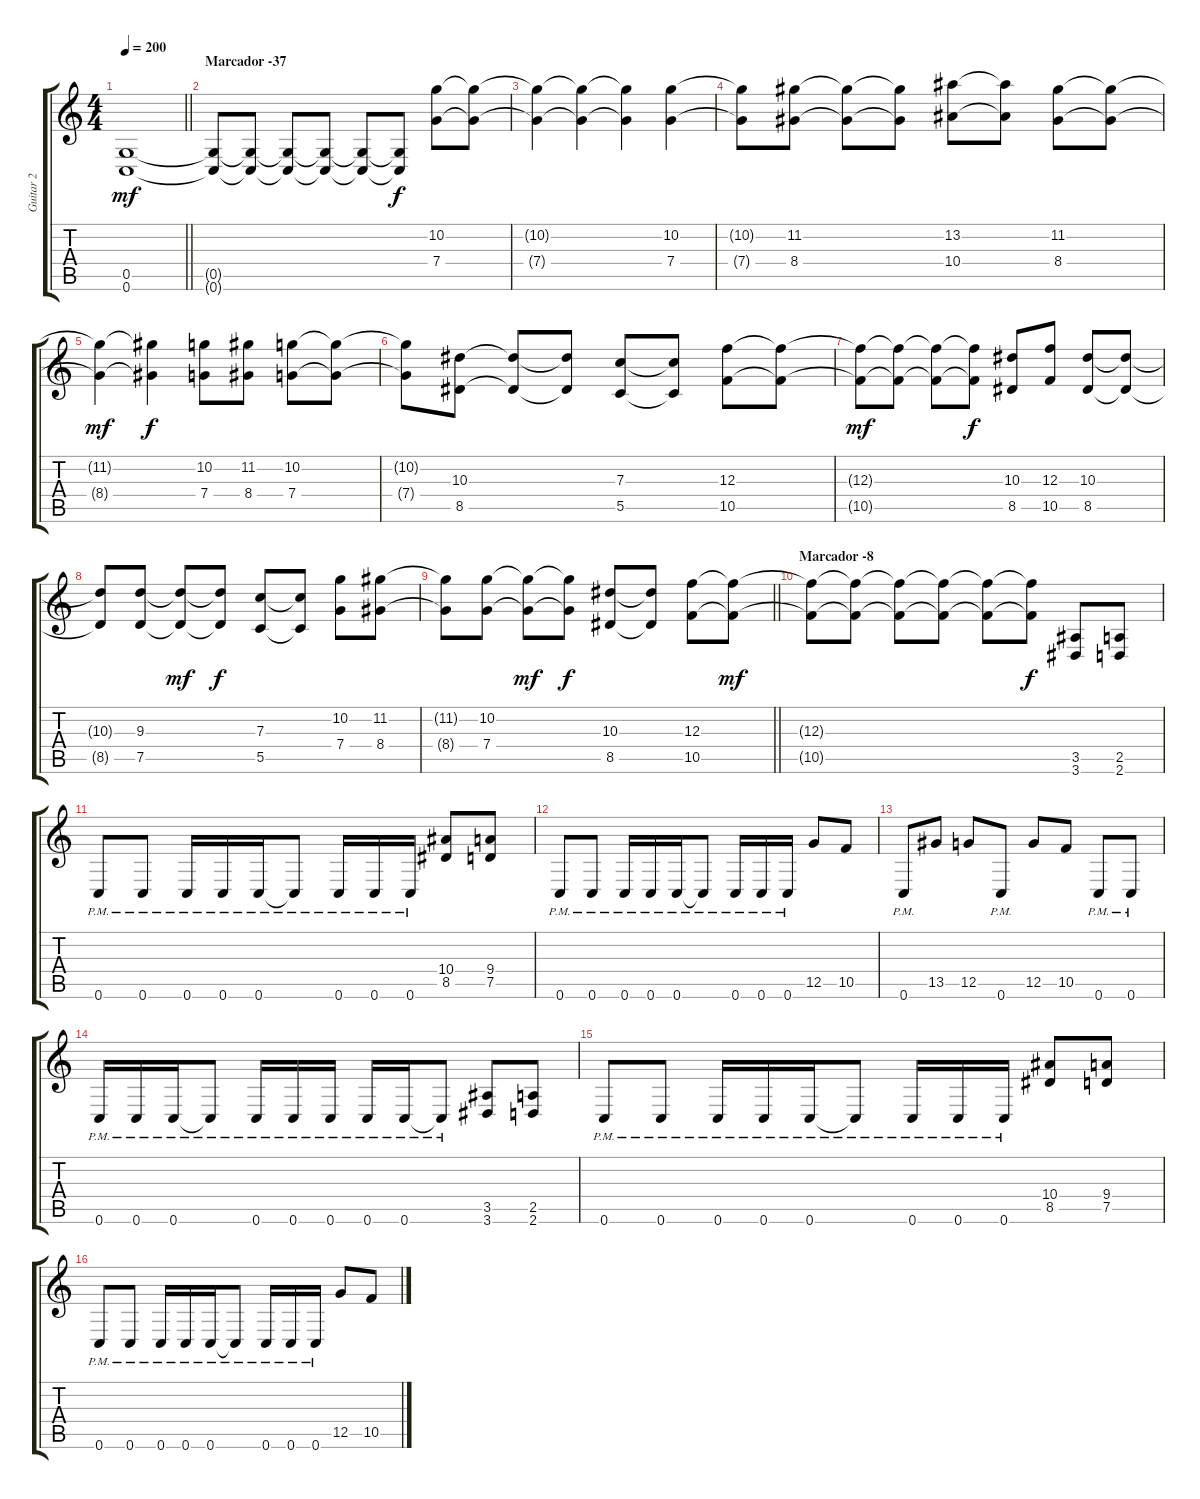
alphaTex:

\track ("Guitar 2" "Guitar 2") {instrument distortionguitar}
\staff {score tabs}
\tuning (D4 A3 F3 C3 G2 C2) {hide}
\ts (4 4)
\tempo 200
\clef g2
\barLineRight lightlight
\ks c
(0.5{t} 0.6{t}).1{dy mf} |
\section ("" "Marcador -37")
(0.5{t} 0.6{t}).8 (0.5{t} 0.6{t}).8 (0.5{t} 0.6{t}).8 (0.5{t} 0.6{t}).8 (0.5{t} 0.6{t}).8 (0.5{t} 0.6{t}).8{dy f} (10.2 7.4).8 (10.2{t} 7.4{t}).8 |
(10.2{t} 7.4{t}).4 (10.2{t} 7.4{t}).4 (10.2{t} 7.4{t}).4 (10.2 7.4).4 |
(10.2{t} 7.4{t}).8 (11.2 8.4).8 (11.2{t} 8.4{t}).8 (11.2{t} 8.4{t}).8 (13.2 10.4).8 (13.2{t} 10.4{t}).8 (11.2 8.4).8 (11.2{t} 8.4{t}).8 |
(11.2{t} 8.4{t}).4{dy mf} (11.2{t} 8.4{t}).4{dy f} (10.2 7.4).8 (11.2 8.4).8 (10.2 7.4).8 (10.2{t} 7.4{t}).8 |
(10.2{t} 7.4{t}).8 (10.3 8.5).8 (10.3{t} 8.5{t}).8 (10.3{t} 8.5{t}).8 (7.3 5.5).8 (7.3{t} 5.5{t}).8 (12.3 10.5).8 (12.3{t} 10.5{t}).8 |
(12.3{t} 10.5{t}).8{dy mf} (12.3{t} 10.5{t}).8 (12.3{t} 10.5{t}).8 (12.3{t} 10.5{t}).8{dy f} (10.3 8.5).8 (12.3 10.5).8 (10.3 8.5).8 (10.3{t} 8.5{t}).8 |
(10.3{t} 8.5{t}).8 (9.3 7.5).8 (9.3{t} 7.5{t}).8{dy mf} (9.3{t} 7.5{t}).8{dy f} (7.3 5.5).8 (7.3{t} 5.5{t}).8 (10.2 7.4).8 (11.2 8.4).8 |
\barLineRight lightlight
(11.2{t} 8.4{t}).8 (10.2 7.4).8 (10.2{t} 7.4{t}).8{dy mf} (10.2{t} 7.4{t}).8{dy f} (10.3 8.5).8 (10.3{t} 8.5{t}).8 (12.3 10.5).8 (12.3{t} 10.5{t}).8{dy mf} |
\section ("" "Marcador -8")
(12.3{t} 10.5{t}).8 (12.3{t} 10.5{t}).8 (12.3{t} 10.5{t}).8 (12.3{t} 10.5{t}).8 (12.3{t} 10.5{t}).8 (12.3{t} 10.5{t}).8{dy f} (3.5 3.6).8 (2.5 2.6).8 |
0.6{pm}.8 0.6{pm}.8 0.6{pm}.16 0.6{pm}.16 0.6{pm}.16 0.6{pm t}.8 0.6{pm}.16 0.6{pm}.16 0.6{pm}.16 (10.4 8.5).8 (9.4 7.5).8 |
0.6{pm}.8 0.6{pm}.8 0.6{pm}.16 0.6{pm}.16 0.6{pm}.16 0.6{pm t}.8 0.6{pm}.16 0.6{pm}.16 0.6{pm}.16 12.5.8 10.5.8 |
0.6{pm}.8 13.5.8 12.5.8 0.6{pm}.8 12.5.8 10.5.8 0.6{pm}.8 0.6{pm}.8 |
0.6{pm}.16 0.6{pm}.16 0.6{pm}.16 0.6{pm t}.8 0.6{pm}.16 0.6{pm}.16 0.6{pm}.16 0.6{pm}.16 0.6{pm}.16 0.6{pm t}.8 (3.5 3.6).8 (2.5 2.6).8 |
0.6{pm}.8 0.6{pm}.8 0.6{pm}.16 0.6{pm}.16 0.6{pm}.16 0.6{pm t}.8 0.6{pm}.16 0.6{pm}.16 0.6{pm}.16 (10.4 8.5).8 (9.4 7.5).8 |
0.6{pm}.8 0.6{pm}.8 0.6{pm}.16 0.6{pm}.16 0.6{pm}.16 0.6{pm t}.8 0.6{pm}.16 0.6{pm}.16 0.6{pm}.16 12.5.8 10.5.8
